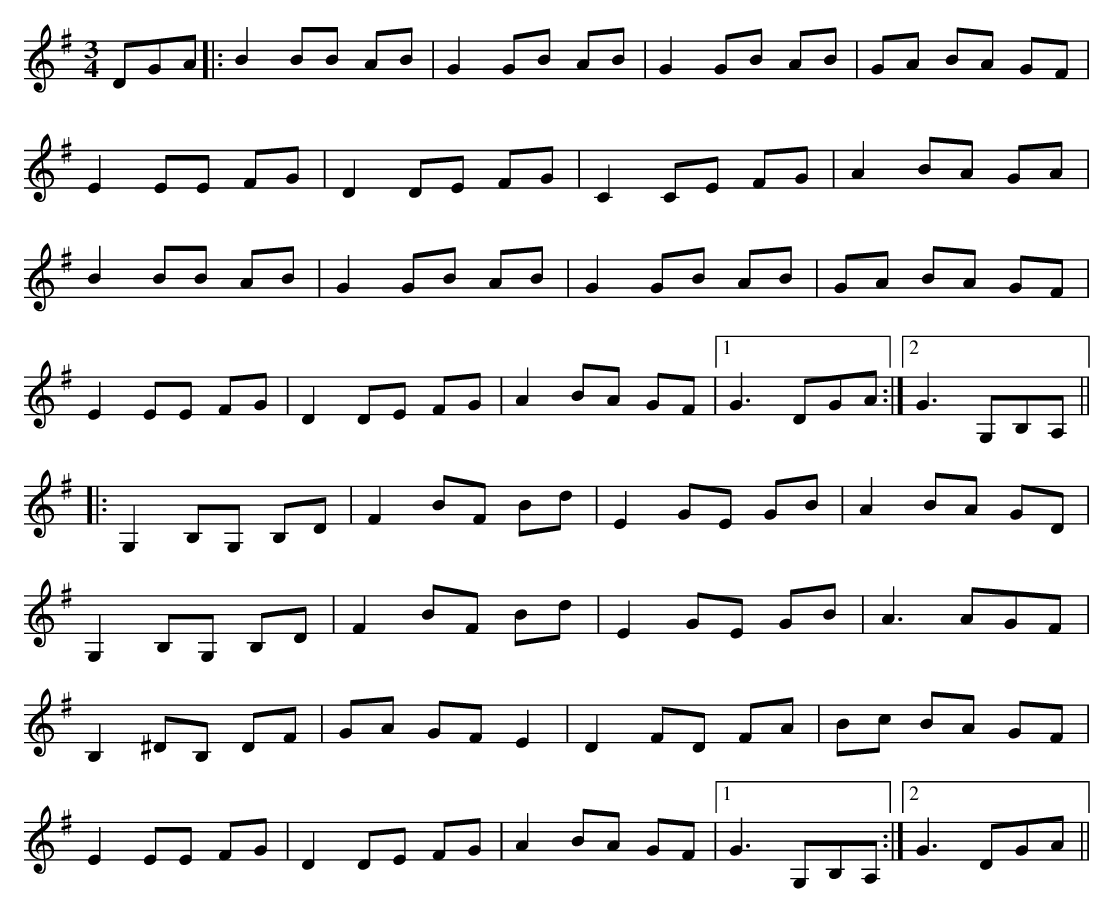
X:1
M:3/4
K:G
DGA|:B2 BB AB|G2 GB AB|G2 GB AB|GA BA GF|
E2 EE FG|D2 DE FG|C2 CE FG|A2 BA GA|
B2 BB AB|G2 GB AB|G2 GB AB|GA BA GF|
E2 EE FG|D2 DE FG|A2 BA GF|1 G3 DGA:|2 G3 G,B,A,||
|:G,2 B,G, B,D|F2 BF Bd|E2 GE GB|A2 BA GD|
G,2 B,G, B,D|F2 BF Bd|E2 GE GB|A3 AGF|
B,2 ^DB, DF|GA GF E2|D2 FD FA|Bc BA GF|
E2 EE FG|D2 DE FG|A2 BA GF|1 G3 G,B,A,:|2 G3 DGA||
